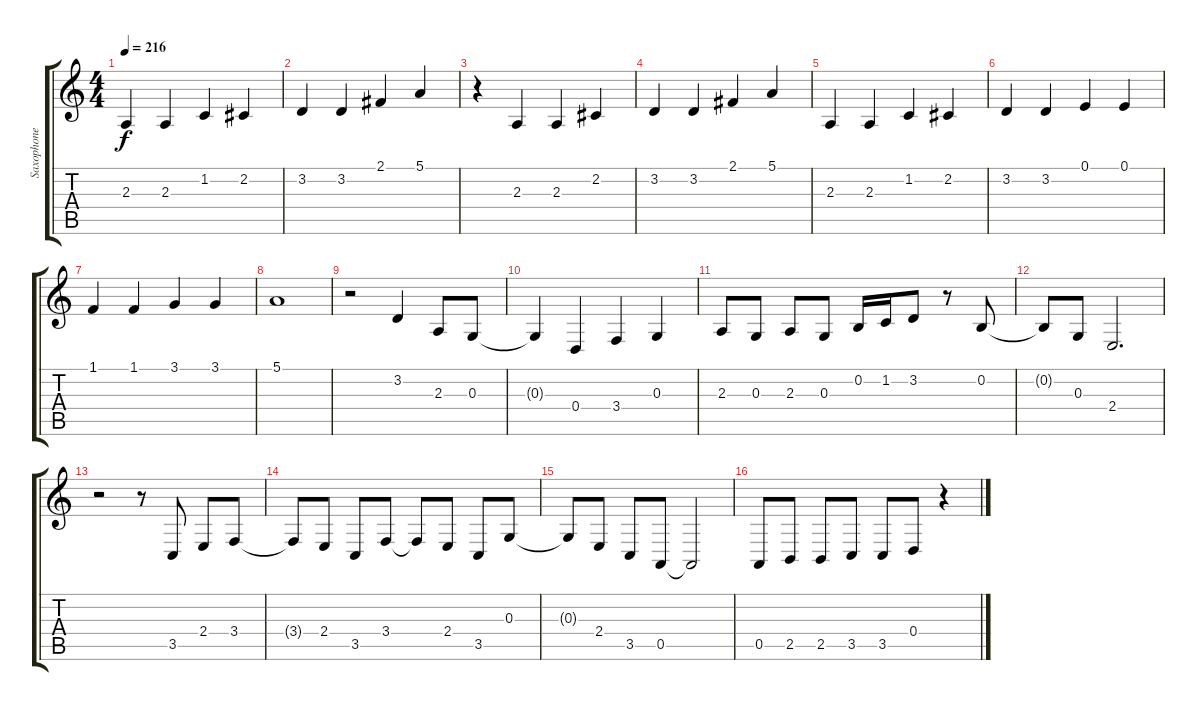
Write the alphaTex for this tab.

\track ("Saxophone" "Saxophone") {instrument sopranosax}
\staff {score tabs}
\tuning (E4 B3 G3 D3 A2 E2) {hide}
\ts (4 4)
\tempo 216
\clef g2
\ks c
2.3.4{dy f} 2.3.4 1.2.4 2.2.4 |
3.2.4 3.2.4 2.1.4 5.1.4 |
r.4 2.3.4 2.3.4 2.2.4 |
3.2.4 3.2.4 2.1.4 5.1.4 |
2.3.4 2.3.4 1.2.4 2.2.4 |
3.2.4 3.2.4 0.1.4 0.1.4 |
1.1.4 1.1.4 3.1.4 3.1.4 |
5.1.1 |
r.2 3.2.4 2.3.8 0.3.8 |
0.3{t}.4 0.4.4 3.4.4 0.3.4 |
2.3.8 0.3.8 2.3.8 0.3.8 0.2.16 1.2.16 3.2.8 r.8 0.2.8 |
0.2{t}.8 0.3.8 2.4.2{d} |
r.2 r.8 3.5.8 2.4.8 3.4.8 |
3.4{t}.8 2.4.8 3.5.8 3.4.8 3.4{t}.8 2.4.8 3.5.8 0.3.8 |
0.3{t}.8 2.4.8 3.5.8 0.5.8 0.5{t}.2 |
0.5.8 2.5.8 2.5.8 3.5.8 3.5.8 0.4.8 r.4
